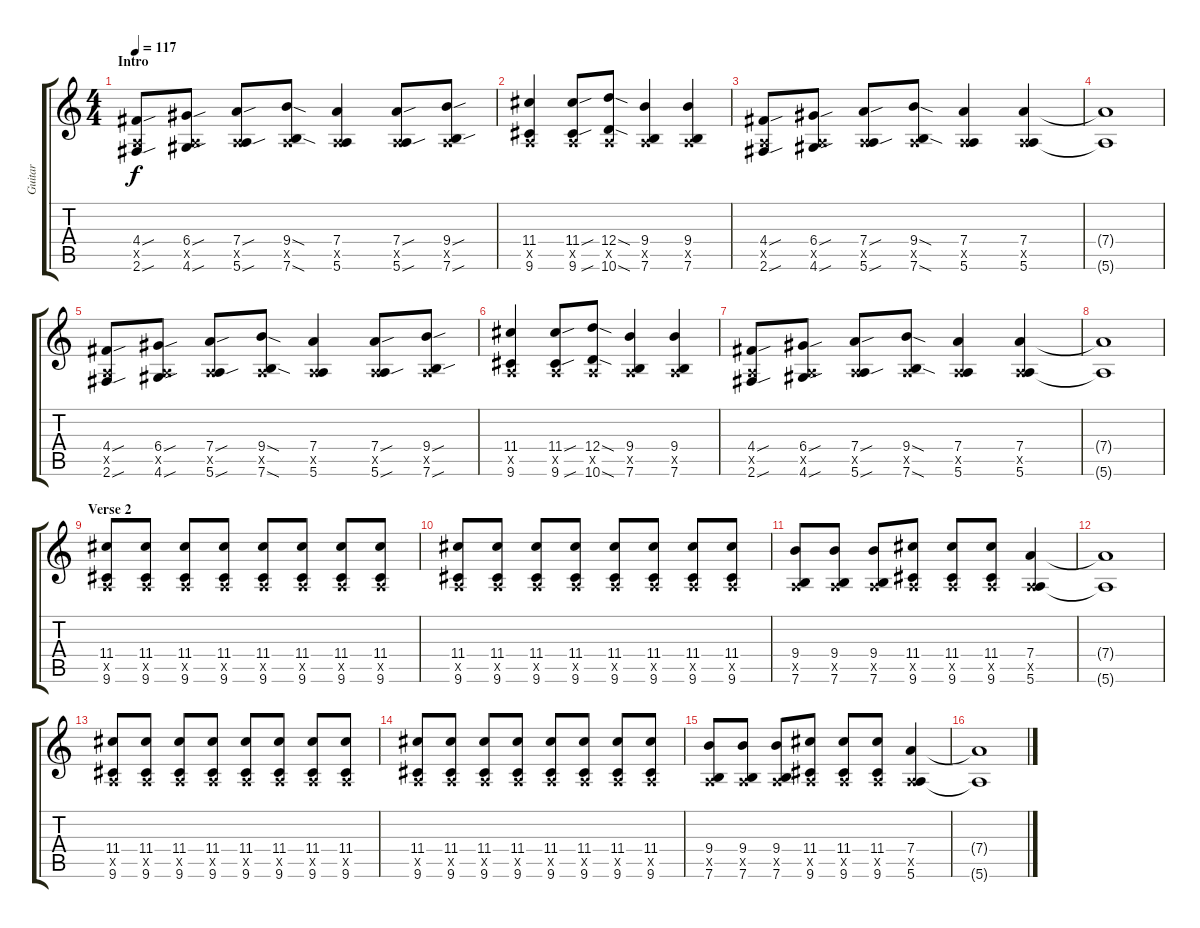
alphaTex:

\track ("Guitar" "Guitar") {instrument acousticguitarsteel}
\staff {score tabs}
\tuning (E4 B3 G3 D3 A2 E2) {hide}
\ts (4 4)
\section ("" "Intro")
\tempo 117
\clef g2
\ks c
(4.4{sou} 0.5{x} 2.6{sou}).8{dy f} (6.4{sou} 0.5{x} 4.6{sou}).8 (7.4{sou} 0.5{x} 5.6{sou}).8 (9.4{sod} 0.5{x} 7.6{sod}).8 (7.4 0.5{x} 5.6).4 (7.4{sou} 0.5{x} 5.6{sou}).8 (9.4{sou} 0.5{x} 7.6{sou}).8 |
(11.4 0.5{x} 9.6).4 (11.4{sou} 0.5{x} 9.6{sou}).8 (12.4{sod} 0.5{x} 10.6{sod}).8 (9.4 0.5{x} 7.6).4 (9.4 0.5{x} 7.6).4 |
(4.4{sou} 0.5{x} 2.6{sou}).8 (6.4{sou} 0.5{x} 4.6{sou}).8 (7.4{sou} 0.5{x} 5.6{sou}).8 (9.4{sod} 0.5{x} 7.6{sod}).8 (7.4 0.5{x} 5.6).4 (7.4 0.5{x} 5.6).4 |
(7.4{t} 5.6{t}).1 |
(4.4{sou} 0.5{x} 2.6{sou}).8 (6.4{sou} 0.5{x} 4.6{sou}).8 (7.4{sou} 0.5{x} 5.6{sou}).8 (9.4{sod} 0.5{x} 7.6{sod}).8 (7.4 0.5{x} 5.6).4 (7.4{sou} 0.5{x} 5.6{sou}).8 (9.4{sou} 0.5{x} 7.6{sou}).8 |
(11.4 0.5{x} 9.6).4 (11.4{sou} 0.5{x} 9.6{sou}).8 (12.4{sod} 0.5{x} 10.6{sod}).8 (9.4 0.5{x} 7.6).4 (9.4 0.5{x} 7.6).4 |
(4.4{sou} 0.5{x} 2.6{sou}).8 (6.4{sou} 0.5{x} 4.6{sou}).8 (7.4{sou} 0.5{x} 5.6{sou}).8 (9.4{sod} 0.5{x} 7.6{sod}).8 (7.4 0.5{x} 5.6).4 (7.4 0.5{x} 5.6).4 |
(7.4{t} 5.6{t}).1 |
\section ("" "Verse 2")
(11.4 0.5{x} 9.6).8 (11.4 0.5{x} 9.6).8 (11.4 0.5{x} 9.6).8 (11.4 0.5{x} 9.6).8 (11.4 0.5{x} 9.6).8 (11.4 0.5{x} 9.6).8 (11.4 0.5{x} 9.6).8 (11.4 0.5{x} 9.6).8 |
(11.4 0.5{x} 9.6).8 (11.4 0.5{x} 9.6).8 (11.4 0.5{x} 9.6).8 (11.4 0.5{x} 9.6).8 (11.4 0.5{x} 9.6).8 (11.4 0.5{x} 9.6).8 (11.4 0.5{x} 9.6).8 (11.4 0.5{x} 9.6).8 |
(9.4 0.5{x} 7.6).8 (9.4 0.5{x} 7.6).8 (9.4 0.5{x} 7.6).8 (11.4 0.5{x} 9.6).8 (11.4 0.5{x} 9.6).8 (11.4 0.5{x} 9.6).8 (7.4 0.5{x} 5.6).4 |
(7.4{t} 5.6{t}).1 |
(11.4 0.5{x} 9.6).8 (11.4 0.5{x} 9.6).8 (11.4 0.5{x} 9.6).8 (11.4 0.5{x} 9.6).8 (11.4 0.5{x} 9.6).8 (11.4 0.5{x} 9.6).8 (11.4 0.5{x} 9.6).8 (11.4 0.5{x} 9.6).8 |
(11.4 0.5{x} 9.6).8 (11.4 0.5{x} 9.6).8 (11.4 0.5{x} 9.6).8 (11.4 0.5{x} 9.6).8 (11.4 0.5{x} 9.6).8 (11.4 0.5{x} 9.6).8 (11.4 0.5{x} 9.6).8 (11.4 0.5{x} 9.6).8 |
(9.4 0.5{x} 7.6).8 (9.4 0.5{x} 7.6).8 (9.4 0.5{x} 7.6).8 (11.4 0.5{x} 9.6).8 (11.4 0.5{x} 9.6).8 (11.4 0.5{x} 9.6).8 (7.4 0.5{x} 5.6).4 |
(7.4{t} 5.6{t}).1
